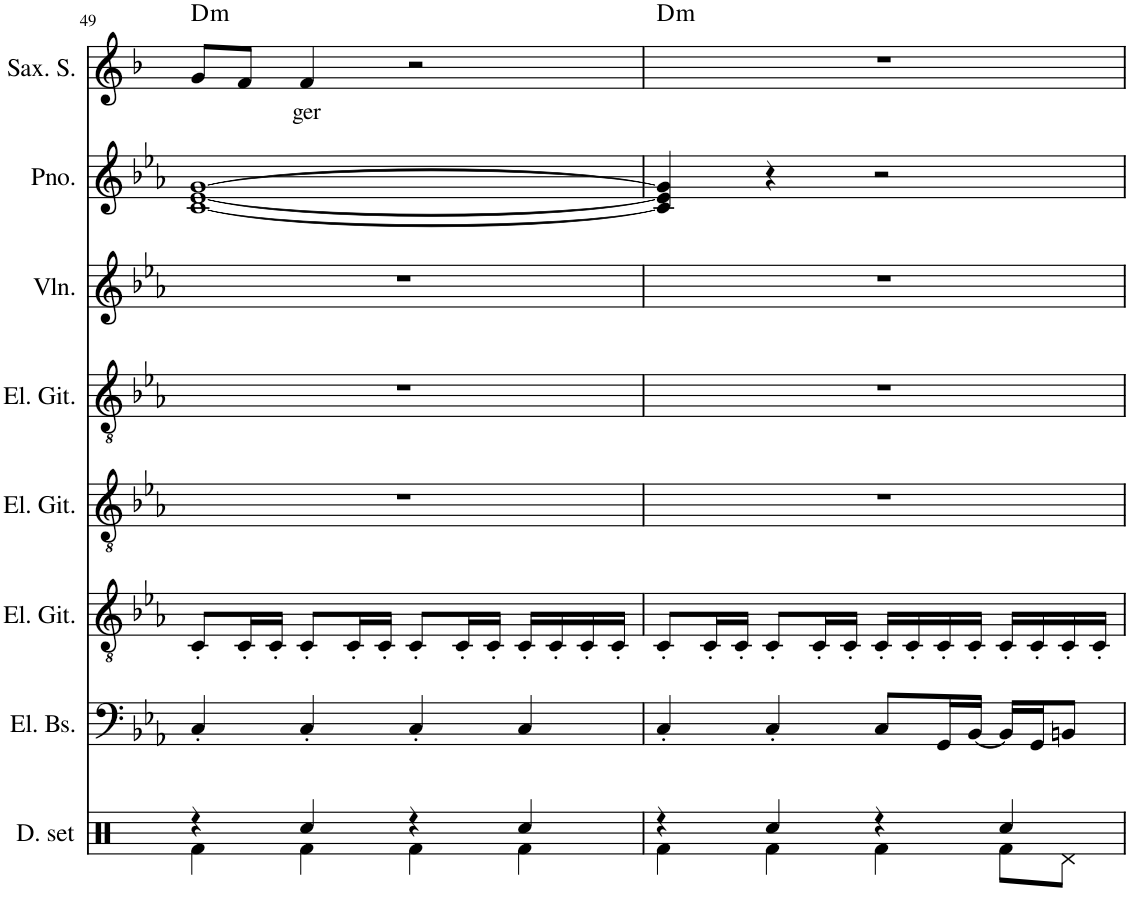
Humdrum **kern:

**kern	**kern	**kern	**kern	**kern	**kern	**kern	**kern	**text	**harte
*part8	*part7	*part6	*part5	*part4	*part3	*part2	*part1	*part1	*part1
*staff8	*staff7	*staff6	*staff5	*staff4	*staff3	*staff2	*staff1	*staff1	*
*I"Drumset	*I"5 snarige elektrische bas	*I"Elektrische gitaar	*I"Elektrische gitaar	*I"Elektrische gitaar	*I"Violen	*I"Piano	*I"Saxophone Soprano	*	*
*I'D. set	*I'El. Bs.	*I'El. Git.	*I'El. Git.	*I'El. Git.	*I'Vln.	*I'Pno.	*I'Sax. S.	*	*
!!LO:PB:g=z
*clefX	*clefF4	*clefGv2	*clefGv2	*clefGv2	*clefG2	*clefG2	*clefG2	*	*
*	*Trd7c12	*	*	*	*	*	*Trd1c2	*	*
*k[]	*k[b-e-a-]	*k[b-e-a-]	*k[b-e-a-]	*k[b-e-a-]	*k[b-e-a-]	*k[b-e-a-]	*k[b-]	*	*
*M4/4	*M4/4	*M4/4	*M4/4	*M4/4	*M4/4	*M4/4	*M4/4	*	*
=49	=49	=49	=49	=49	=49	=49	=49	=49	=49
*^	*	*	*	*	*	*	*	*	*
!	!	!	!	!	!	!	!	!	!	!LO:H:kt=m
4r	4Rf\	4C'/	8C'/L	1r	1r	1r	[1c [1e- [1g	8g/L	.	D:min
.	.	.	16C'/L	.	.	.	.	8f/J	.	.
.	.	.	16C'/JJ	.	.	.	.	.	.	.
!	!	!	!	!	!	!	!	!	!LO:LY:b	!
4Rcc/	4Rf\	4C'/	8C'/L	.	.	.	.	4f/	ger	.
.	.	.	16C'/L	.	.	.	.	.	.	.
.	.	.	16C'/JJ	.	.	.	.	.	.	.
4r	4Rf\	4C'/	8C'/L	.	.	.	.	2r	.	.
.	.	.	16C'/L	.	.	.	.	.	.	.
.	.	.	16C'/JJ	.	.	.	.	.	.	.
4Rcc/	4Rf\	4C/	16C'/LL	.	.	.	.	.	.	.
.	.	.	16C'/	.	.	.	.	.	.	.
.	.	.	16C'/	.	.	.	.	.	.	.
.	.	.	16C'/JJ	.	.	.	.	.	.	.
=50	=50	=50	=50	=50	=50	=50	=50	=50	=50	=50
!	!	!	!	!	!	!	!	!	!	!LO:H:kt=m
4r	4Rf\	4C'/	8C'/L	1r	1r	1r	4c/] 4e-/] 4g/]	1r	.	D:min
.	.	.	16C'/L	.	.	.	.	.	.	.
.	.	.	16C'/JJ	.	.	.	.	.	.	.
4Rcc/	4Rf\	4C'/	8C'/L	.	.	.	4r	.	.	.
.	.	.	16C'/L	.	.	.	.	.	.	.
.	.	.	16C'/JJ	.	.	.	.	.	.	.
4r	4Rf\	8C/L	16C'/LL	.	.	.	2r	.	.	.
.	.	.	16C'/	.	.	.	.	.	.	.
.	.	16GG/L	16C'/	.	.	.	.	.	.	.
.	.	[16BB-/JJ	16C'/JJ	.	.	.	.	.	.	.
4Rcc/	8Rf\L	16BB-/LL]	16C'/LL	.	.	.	.	.	.	.
.	.	16GG/J	16C'/	.	.	.	.	.	.	.
.	8Rd\J	8BBn/J	16C'/	.	.	.	.	.	.	.
.	.	.	16C'/JJ	.	.	.	.	.	.	.
*v	*v	*	*	*	*	*	*	*	*	*
=	=	=	=	=	=	=	=	=	=
*-	*-	*-	*-	*-	*-	*-	*-	*-	*-
